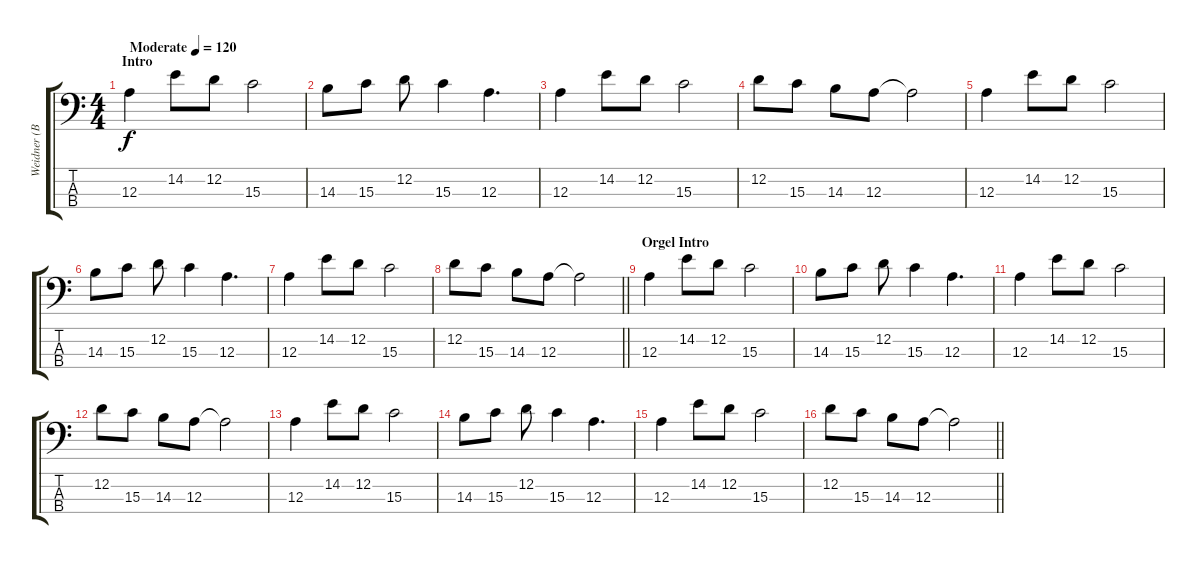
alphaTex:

\track ("Weidner (Bass)" "Weidner (B") {instrument electricbasspick}
\staff {score tabs}
\tuning (G2 D2 A1 E1) {hide}
\ts (4 4)
\section ("" "Intro")
\tempo (120 "Moderate")
\clef f4
\ks c
12.3.4{dy f instrument electricbasspick} 14.2.8 12.2.8 15.3.2 |
14.3.8 15.3.8 12.2.8 15.3.4 12.3.4{d} |
12.3.4 14.2.8 12.2.8 15.3.2 |
12.2.8 15.3.8 14.3.8 12.3.8 12.3{t}.2 |
12.3.4 14.2.8 12.2.8 15.3.2 |
14.3.8 15.3.8 12.2.8 15.3.4 12.3.4{d} |
12.3.4 14.2.8 12.2.8 15.3.2 |
\barLineRight lightlight
12.2.8 15.3.8 14.3.8 12.3.8 12.3{t}.2 |
\section ("" "Orgel Intro")
12.3.4 14.2.8 12.2.8 15.3.2 |
14.3.8 15.3.8 12.2.8 15.3.4 12.3.4{d} |
12.3.4 14.2.8 12.2.8 15.3.2 |
12.2.8 15.3.8 14.3.8 12.3.8 12.3{t}.2 |
12.3.4 14.2.8 12.2.8 15.3.2 |
14.3.8 15.3.8 12.2.8 15.3.4 12.3.4{d} |
12.3.4 14.2.8 12.2.8 15.3.2 |
\barLineRight lightlight
12.2.8 15.3.8 14.3.8 12.3.8 12.3{t}.2
